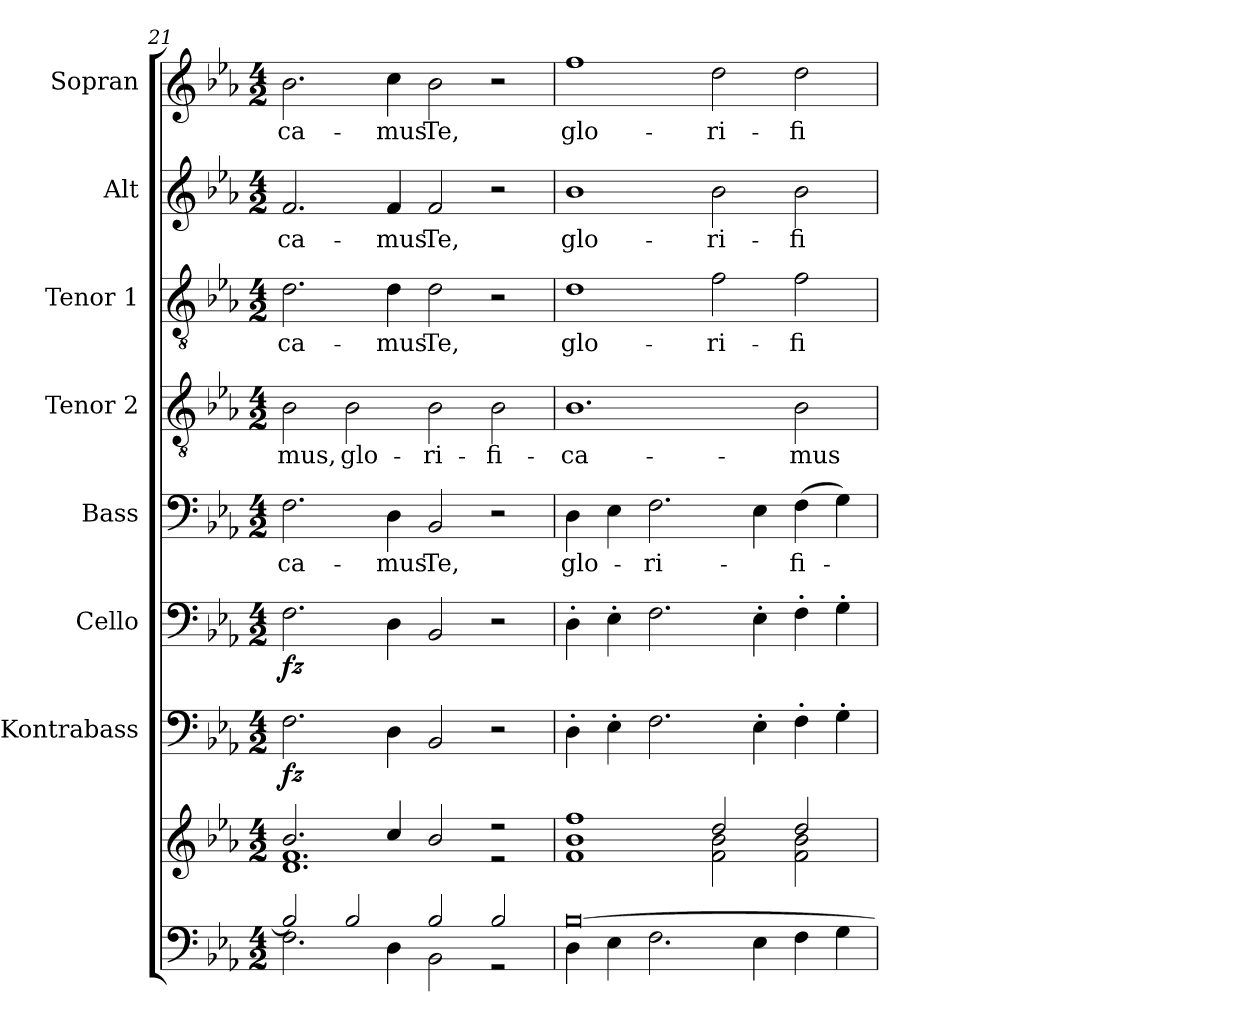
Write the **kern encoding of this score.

**kern	**kern	**kern	**dynam	**kern	**dynam	**kern	**text	**kern	**text	**kern	**text	**kern	**text	**kern	**text
*part8	*part8	*part7	*part7	*part6	*part6	*part5	*part5	*part4	*part4	*part3	*part3	*part2	*part2	*part1	*part1
*staff9	*staff8	*staff7	*staff7	*staff6	*staff6	*staff5	*staff5	*staff4	*staff4	*staff3	*staff3	*staff2	*staff2	*staff1	*staff1
*	*	*I"Kontrabass	*	*I"Cello	*	*I"Bass	*	*I"Tenor 2	*	*I"Tenor 1	*	*I"Alt	*	*I"Sopran	*
*	*	*I'Kb.	*	*	*	*I'B.	*	*I'T. 2	*	*I'T. 1	*	*I'A.	*	*I'S.	*
*clefF4	*clefG2	*clefF4	*	*clefF4	*	*clefF4	*	*clefGv2	*	*clefGv2	*	*clefG2	*	*clefG2	*
*	*	*ITrd7c12	*	*	*	*	*	*	*	*	*	*	*	*	*
*k[b-e-a-]	*k[b-e-a-]	*k[b-e-a-]	*	*k[b-e-a-]	*	*k[b-e-a-]	*	*k[b-e-a-]	*	*k[b-e-a-]	*	*k[b-e-a-]	*	*k[b-e-a-]	*
*E-:	*E-:	*E-:	*	*E-:	*	*E-:	*	*E-:	*	*E-:	*	*E-:	*	*E-:	*
*M4/2	*M4/2	*M4/2	*	*M4/2	*	*M4/2	*	*M4/2	*	*M4/2	*	*M4/2	*	*M4/2	*
=21	=21	=21	=21	=21	=21	=21	=21	=21	=21	=21	=21	=21	=21	=21	=21
*^	*^	*	*	*	*	*	*	*	*	*	*	*	*	*	*
!	!	!	!	!	!LO:DY:b	!	!LO:DY:b	!	!LO:LY:b	!	!LO:LY:b	!	!LO:LY:b	!	!LO:LY:b	!	!LO:LY:b
2B-/]	2.F\	2.b-/	1.d 1.f	2.FF\	fz	2.F\	fz	2.F\	-ca-	2B-\	-mus,	2.d\	-ca-	2.f/	-ca-	2.b-\	-ca-
!	!	!	!	!	!	!	!	!	!	!	!LO:LY:b	!	!	!	!	!	!
2B-/	.	.	.	.	.	.	.	.	.	2B-\	glo-	.	.	.	.	.	.
!	!	!	!	!	!	!	!	!	!LO:LY:b	!	!	!	!LO:LY:b	!	!LO:LY:b	!	!LO:LY:b
.	4D\	4cc/	.	4DD\	.	4D\	.	4D\	-mus	.	.	4d\	-mus	4f/	-mus	4cc\	-mus
!	!	!	!	!	!	!	!	!	!LO:LY:b	!	!LO:LY:b	!	!LO:LY:b	!	!LO:LY:b	!	!LO:LY:b
2B-/	2BB-\	2b-/	.	2BBB-/	.	2BB-/	.	2BB-/	Te,	2B-\	-ri-	2d\	Te,	2f/	Te,	2b-\	Te,
!	!	!	!	!	!	!	!	!	!	!	!LO:LY:b	!	!	!	!	!	!
2B-/	2r	2r	2r	2r	.	2r	.	2r	.	2B-\	-fi-	2r	.	2r	.	2r	.
!!LO:PB:g=z
=22	=22	=22	=22	=22	=22	=22	=22	=22	=22	=22	=22	=22	=22	=22	=22	=22	=22
!	!	!	!	!	!	!	!	!	!LO:LY:b	!	!LO:LY:b	!	!LO:LY:b	!	!LO:LY:b	!	!LO:LY:b
[>0B-	4D\	1ff	1f 1b-	4DD'>\	.	4D'>\	.	4D\	glo-	1.B-	-ca-	1d	glo-	1b-	glo-	1ff	glo-
.	4E-\	.	.	4EE-'>\	.	4E-'>\	.	4E-\	.	.	.	.	.	.	.	.	.
!	!	!	!	!	!	!	!	!	!LO:LY:b	!	!	!	!	!	!	!	!
.	2.F\	.	.	2.FF\	.	2.F\	.	2.F\	-ri-	.	.	.	.	.	.	.	.
!	!	!	!	!	!	!	!	!	!	!	!	!	!LO:LY:b	!	!LO:LY:b	!	!LO:LY:b
.	.	2dd/	2f\ 2b-\	.	.	.	.	.	.	.	.	2f\	-ri-	2b-\	-ri-	2dd\	-ri-
.	4E-\	.	.	4EE-'>\	.	4E-'>\	.	4E-\	.	.	.	.	.	.	.	.	.
!	!	!	!	!	!	!	!	!	!LO:LY:b	!	!LO:LY:b	!	!LO:LY:b	!	!LO:LY:b	!	!LO:LY:b
.	4F\	2dd/	2f\ 2b-\	4FF'>\	.	4F'>\	.	(>4F\	-fi-	2B-\	-mus	2f\	-fi-	2b-\	-fi-	2dd\	-fi-
.	4G\	.	.	4GG'>\	.	4G'>\	.	4G\)	.	.	.	.	.	.	.	.	.
*v	*v	*	*	*	*	*	*	*	*	*	*	*	*	*	*	*	*
*	*v	*v	*	*	*	*	*	*	*	*	*	*	*	*	*	*
=	=	=	=	=	=	=	=	=	=	=	=	=	=	=	=
*-	*-	*-	*-	*-	*-	*-	*-	*-	*-	*-	*-	*-	*-	*-	*-
